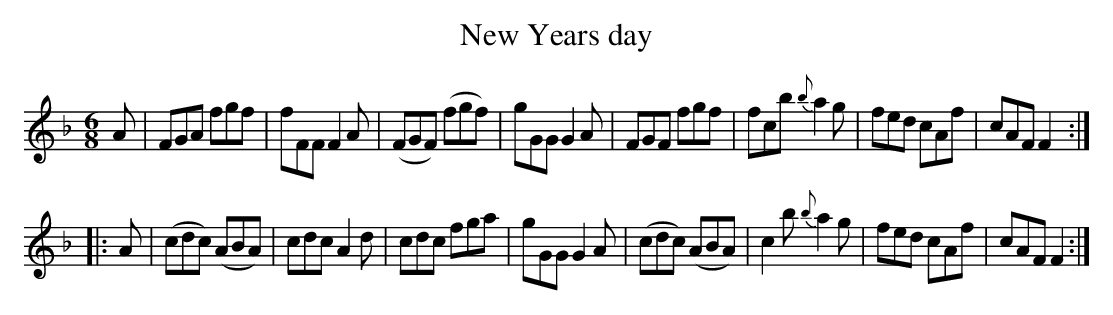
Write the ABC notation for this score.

X:1
T:New Years day
M:6/8
K:F
A|\
FGA fgf| fFF F2A| (FGF) (fgf)| gGG G2A|\
FGF fgf| fcb {b}a2g| fed cAf| cAF F2::
A|\
(cdc) (ABA)| cdc A2d| cdc fga| gGG G2A|\
(cdc) (ABA)| c2b {b}a2g| fed cAf| cAF F2:|
